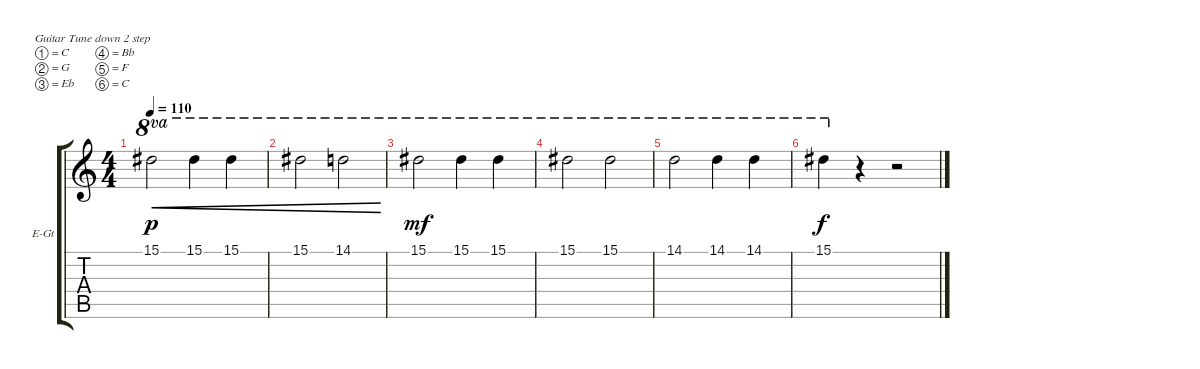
\defaultSystemsLayout 4
\bracketExtendMode groupsimilarinstruments
\firstSystemTrackNameOrientation horizontal
\otherSystemsTrackNameOrientation horizontal
\track ("Electric Guitar 7" "E-Gt") {instrument distortionguitar}
\staff {score tabs}
\tuning (C4 G3 Eb3 Bb2 F2 C2)
\ts (4 4)
\tempo 110
\clef g2
\ks c
15.1.2{ot 8va cre dy p} 15.1.4{ot 8va cre} 15.1.4{ot 8va cre} |
15.1.2{ot 8va cre} 14.1.2{ot 8va cre} |
15.1.2{ot 8va dy mf} 15.1.4{ot 8va} 15.1.4{ot 8va} |
15.1.2{ot 8va} 15.1.2{ot 8va} |
14.1.2{ot 8va} 14.1.4{ot 8va} 14.1.4{ot 8va} |
15.1.4{ot 8va dy f} r.4 r.2
